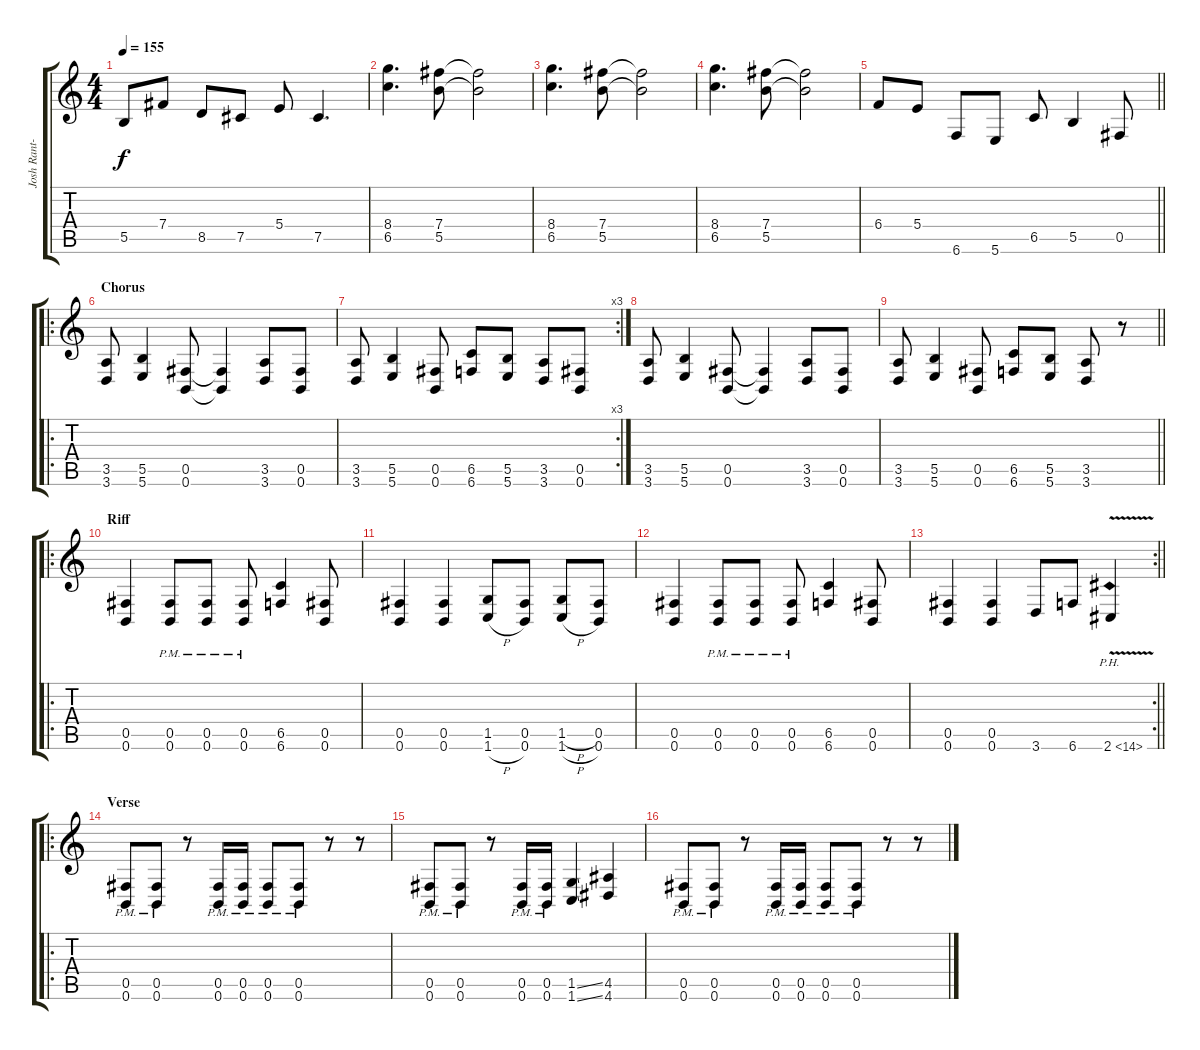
\track ("Josh Rant-guitar tab" "Josh Rant-") {instrument overdrivenguitar}
\staff {score tabs}
\tuning (Db4 A3 E3 B2 Gb2 B1) {hide}
\ts (4 4)
\tempo 155
\clef g2
\ks c
5.5.8{dy f} 7.4.8 8.5.8 7.5.8 5.4.8 7.5.4{d} |
(8.4 6.5).4{d ot 8vb} (7.4 5.5).8{ot 8vb} (7.4{t} 5.5{t}).2{ot 8vb} |
(8.4 6.5).4{d ot 8vb} (7.4 5.5).8{ot 8vb} (7.4{t} 5.5{t}).2{ot 8vb} |
(8.4 6.5).4{d ot 8vb} (7.4 5.5).8{ot 8vb} (7.4{t} 5.5{t}).2{ot 8vb} |
\barLineRight lightlight
6.4.8 5.4.8 6.6.8 5.6.8 6.5.8 5.5.4 0.5.8 |
\ro
\section ("" "Chorus")
(3.5 3.6).8 (5.5 5.6).4 (0.5 0.6).8 (0.5{t} 0.6{t}).4 (3.5 3.6).8 (0.5 0.6).8 |
\rc 3
(3.5 3.6).8 (5.5 5.6).4 (0.5 0.6).8 (6.5 6.6).8 (5.5 5.6).8 (3.5 3.6).8 (0.5 0.6).8 |
(3.5 3.6).8 (5.5 5.6).4 (0.5 0.6).8 (0.5{t} 0.6{t}).4 (3.5 3.6).8 (0.5 0.6).8 |
\barLineRight lightlight
(3.5 3.6).8 (5.5 5.6).4 (0.5 0.6).8 (6.5 6.6).8 (5.5 5.6).8 (3.5 3.6).8 r.8 |
\ro
\section ("" "Riff")
(0.5 0.6).4 (0.5{pm} 0.6{pm}).8 (0.5{pm} 0.6{pm}).8 (0.5{pm} 0.6{pm}).8 (6.5 6.6).4 (0.5 0.6).8 |
(0.5 0.6).4 (0.5 0.6).4 (1.5 1.6{h}).8 (0.5 0.6).8 (1.5{h} 1.6{h}).8 (0.5 0.6).8 |
(0.5 0.6).4 (0.5{pm} 0.6{pm}).8 (0.5{pm} 0.6{pm}).8 (0.5{pm} 0.6{pm}).8 (6.5 6.6).4 (0.5 0.6).8 |
\rc 2
\barLineRight lightlight
(0.5 0.6).4 (0.5 0.6).4 3.6.8 6.6.8 2.6{ph 12 v}.4 |
\ro
\section ("" "Verse")
(0.5{pm} 0.6{pm}).8 (0.5{pm} 0.6{pm}).8 r.8 (0.5{pm} 0.6{pm}).16 (0.5{pm} 0.6{pm}).16 (0.5{pm} 0.6{pm}).8 (0.5{pm} 0.6{pm}).8 r.8 r.8 |
(0.5{pm} 0.6{pm}).8 (0.5{pm} 0.6{pm}).8 r.8 (0.5{pm} 0.6{pm}).16 (0.5{pm} 0.6{pm}).16 (1.5{ss} 1.6{ss}).4 (4.5 4.6).4 |
(0.5{pm} 0.6{pm}).8 (0.5{pm} 0.6{pm}).8 r.8 (0.5{pm} 0.6{pm}).16 (0.5{pm} 0.6{pm}).16 (0.5{pm} 0.6{pm}).8 (0.5{pm} 0.6{pm}).8 r.8 r.8
